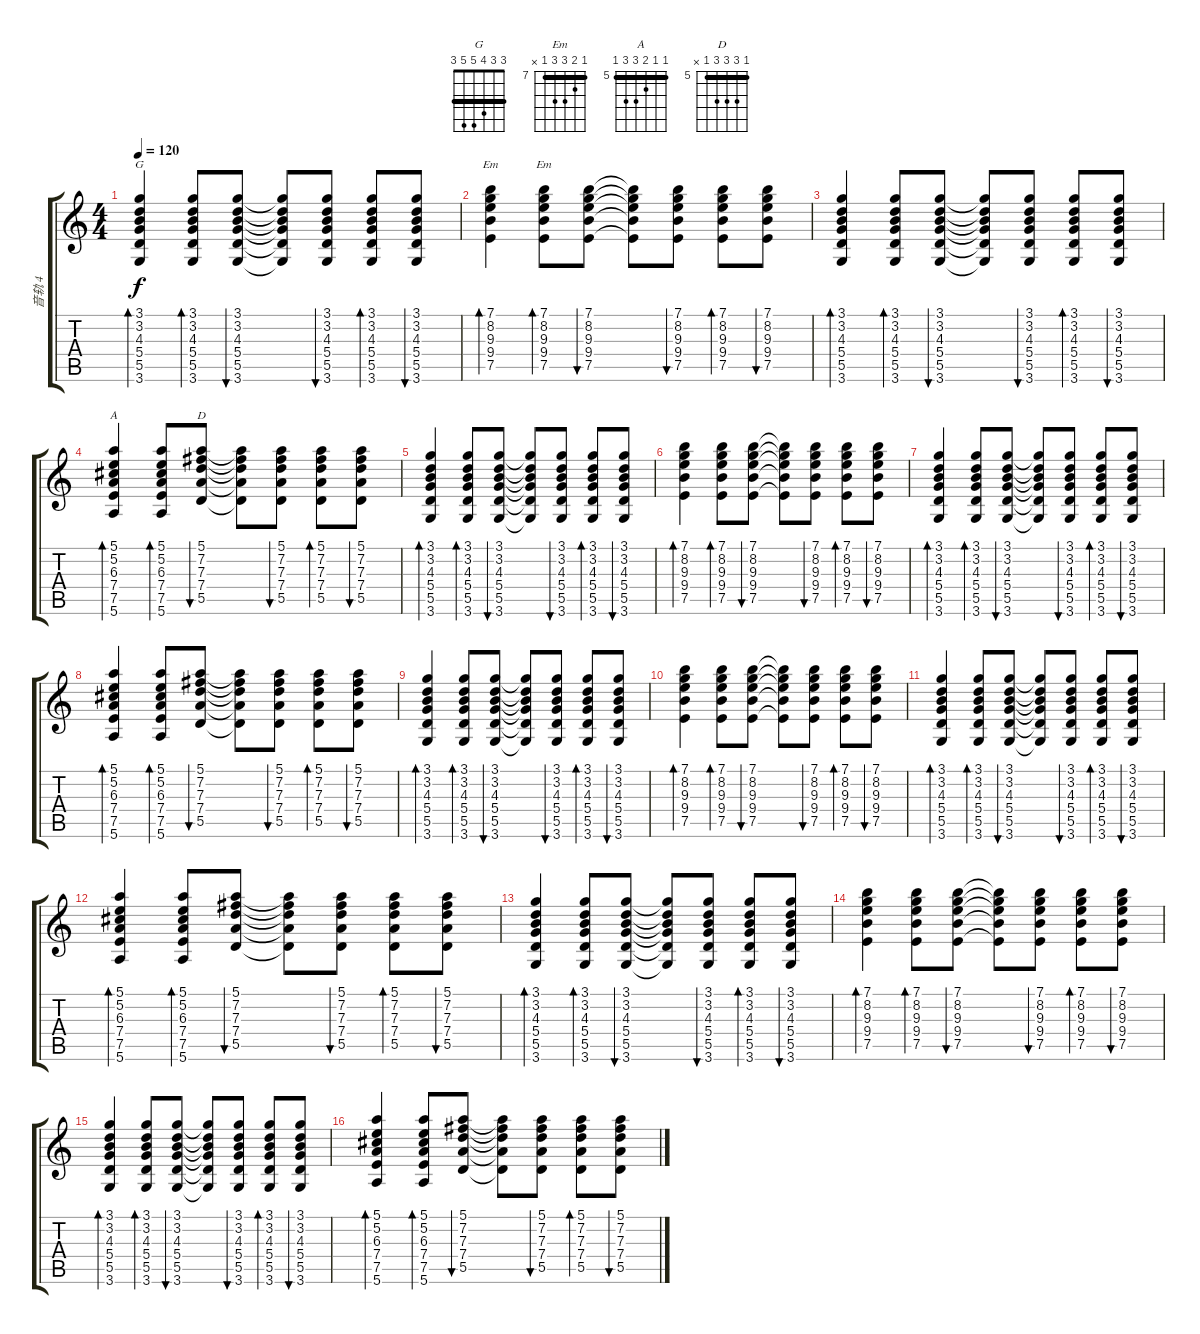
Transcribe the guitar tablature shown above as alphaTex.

\track ("音轨 4" "音轨 4") {instrument acousticguitarsteel}
\staff {score tabs}
\tuning (E4 B3 G3 D3 A2 E2) {hide}
\chord ("G" 3 3 4 5 5 3) {barre 3}
\chord ("Em" 7 8 9 9 7 0) {firstfret 7 barre 7}
\chord ("Em" 7 8 9 9 7 x) {firstfret 7 barre 7}
\chord ("A" 5 5 6 7 7 5) {firstfret 5 barre 5}
\chord ("D" 5 7 7 7 5 x) {firstfret 5 barre 5}
\ts (4 4)
\tempo 120
\clef g2
\ks c
(3.1 3.2 4.3 5.4 5.5 3.6).4{bd 60 ch "G" dy f} (3.1 3.2 4.3 5.4 5.5 3.6).8{bd 60} (3.1 3.2 4.3 5.4 5.5 3.6).8{bu 60} (3.1{t} 3.2{t} 4.3{t} 5.4{t} 5.5{t} 3.6{t}).8 (3.1 3.2 4.3 5.4 5.5 3.6).8{bu 60} (3.1 3.2 4.3 5.4 5.5 3.6).8{bd 60} (3.1 3.2 4.3 5.4 5.5 3.6).8{bu 60} |
(7.1 8.2 9.3 9.4 7.5).4{bd 60 ch "Em"} (7.1 8.2 9.3 9.4 7.5).8{bd 60 ch "Em"} (7.1 8.2 9.3 9.4 7.5).8{bu 60} (7.1{t} 8.2{t} 9.3{t} 9.4{t} 7.5{t}).8 (7.1 8.2 9.3 9.4 7.5).8{bu 60} (7.1 8.2 9.3 9.4 7.5).8{bd 60} (7.1 8.2 9.3 9.4 7.5).8{bu 60} |
(3.1 3.2 4.3 5.4 5.5 3.6).4{bd 60} (3.1 3.2 4.3 5.4 5.5 3.6).8{bd 60} (3.1 3.2 4.3 5.4 5.5 3.6).8{bu 60} (3.1{t} 3.2{t} 4.3{t} 5.4{t} 5.5{t} 3.6{t}).8 (3.1 3.2 4.3 5.4 5.5 3.6).8{bu 60} (3.1 3.2 4.3 5.4 5.5 3.6).8{bd 60} (3.1 3.2 4.3 5.4 5.5 3.6).8{bu 60} |
(5.1 5.2 6.3 7.4 7.5 5.6).4{bd 60 ch "A"} (5.1 5.2 6.3 7.4 7.5 5.6).8{bd 60} (5.1 7.2 7.3 7.4 5.5).8{bu 60 ch "D"} (5.1{t} 7.2{t} 7.3{t} 7.4{t} 5.5{t}).8 (5.1 7.2 7.3 7.4 5.5).8{bu 60} (5.1 7.2 7.3 7.4 5.5).8{bd 60} (5.1 7.2 7.3 7.4 5.5).8{bu 60} |
(3.1 3.2 4.3 5.4 5.5 3.6).4{bd 60} (3.1 3.2 4.3 5.4 5.5 3.6).8{bd 60} (3.1 3.2 4.3 5.4 5.5 3.6).8{bu 60} (3.1{t} 3.2{t} 4.3{t} 5.4{t} 5.5{t} 3.6{t}).8 (3.1 3.2 4.3 5.4 5.5 3.6).8{bu 60} (3.1 3.2 4.3 5.4 5.5 3.6).8{bd 60} (3.1 3.2 4.3 5.4 5.5 3.6).8{bu 60} |
(7.1 8.2 9.3 9.4 7.5).4{bd 60} (7.1 8.2 9.3 9.4 7.5).8{bd 60} (7.1 8.2 9.3 9.4 7.5).8{bu 60} (7.1{t} 8.2{t} 9.3{t} 9.4{t} 7.5{t}).8 (7.1 8.2 9.3 9.4 7.5).8{bu 60} (7.1 8.2 9.3 9.4 7.5).8{bd 60} (7.1 8.2 9.3 9.4 7.5).8{bu 60} |
(3.1 3.2 4.3 5.4 5.5 3.6).4{bd 60} (3.1 3.2 4.3 5.4 5.5 3.6).8{bd 60} (3.1 3.2 4.3 5.4 5.5 3.6).8{bu 60} (3.1{t} 3.2{t} 4.3{t} 5.4{t} 5.5{t} 3.6{t}).8 (3.1 3.2 4.3 5.4 5.5 3.6).8{bu 60} (3.1 3.2 4.3 5.4 5.5 3.6).8{bd 60} (3.1 3.2 4.3 5.4 5.5 3.6).8{bu 60} |
(5.1 5.2 6.3 7.4 7.5 5.6).4{bd 60} (5.1 5.2 6.3 7.4 7.5 5.6).8{bd 60} (5.1 7.2 7.3 7.4 5.5).8{bu 60} (5.1{t} 7.2{t} 7.3{t} 7.4{t} 5.5{t}).8 (5.1 7.2 7.3 7.4 5.5).8{bu 60} (5.1 7.2 7.3 7.4 5.5).8{bd 60} (5.1 7.2 7.3 7.4 5.5).8{bu 60} |
(3.1 3.2 4.3 5.4 5.5 3.6).4{bd 60} (3.1 3.2 4.3 5.4 5.5 3.6).8{bd 60} (3.1 3.2 4.3 5.4 5.5 3.6).8{bu 60} (3.1{t} 3.2{t} 4.3{t} 5.4{t} 5.5{t} 3.6{t}).8 (3.1 3.2 4.3 5.4 5.5 3.6).8{bu 60} (3.1 3.2 4.3 5.4 5.5 3.6).8{bd 60} (3.1 3.2 4.3 5.4 5.5 3.6).8{bu 60} |
(7.1 8.2 9.3 9.4 7.5).4{bd 60} (7.1 8.2 9.3 9.4 7.5).8{bd 60} (7.1 8.2 9.3 9.4 7.5).8{bu 60} (7.1{t} 8.2{t} 9.3{t} 9.4{t} 7.5{t}).8 (7.1 8.2 9.3 9.4 7.5).8{bu 60} (7.1 8.2 9.3 9.4 7.5).8{bd 60} (7.1 8.2 9.3 9.4 7.5).8{bu 60} |
(3.1 3.2 4.3 5.4 5.5 3.6).4{bd 60} (3.1 3.2 4.3 5.4 5.5 3.6).8{bd 60} (3.1 3.2 4.3 5.4 5.5 3.6).8{bu 60} (3.1{t} 3.2{t} 4.3{t} 5.4{t} 5.5{t} 3.6{t}).8 (3.1 3.2 4.3 5.4 5.5 3.6).8{bu 60} (3.1 3.2 4.3 5.4 5.5 3.6).8{bd 60} (3.1 3.2 4.3 5.4 5.5 3.6).8{bu 60} |
(5.1 5.2 6.3 7.4 7.5 5.6).4{bd 60} (5.1 5.2 6.3 7.4 7.5 5.6).8{bd 60} (5.1 7.2 7.3 7.4 5.5).8{bu 60} (5.1{t} 7.2{t} 7.3{t} 7.4{t} 5.5{t}).8 (5.1 7.2 7.3 7.4 5.5).8{bu 60} (5.1 7.2 7.3 7.4 5.5).8{bd 60} (5.1 7.2 7.3 7.4 5.5).8{bu 60} |
(3.1 3.2 4.3 5.4 5.5 3.6).4{bd 60} (3.1 3.2 4.3 5.4 5.5 3.6).8{bd 60} (3.1 3.2 4.3 5.4 5.5 3.6).8{bu 60} (3.1{t} 3.2{t} 4.3{t} 5.4{t} 5.5{t} 3.6{t}).8 (3.1 3.2 4.3 5.4 5.5 3.6).8{bu 60} (3.1 3.2 4.3 5.4 5.5 3.6).8{bd 60} (3.1 3.2 4.3 5.4 5.5 3.6).8{bu 60} |
(7.1 8.2 9.3 9.4 7.5).4{bd 60} (7.1 8.2 9.3 9.4 7.5).8{bd 60} (7.1 8.2 9.3 9.4 7.5).8{bu 60} (7.1{t} 8.2{t} 9.3{t} 9.4{t} 7.5{t}).8 (7.1 8.2 9.3 9.4 7.5).8{bu 60} (7.1 8.2 9.3 9.4 7.5).8{bd 60} (7.1 8.2 9.3 9.4 7.5).8{bu 60} |
(3.1 3.2 4.3 5.4 5.5 3.6).4{bd 60} (3.1 3.2 4.3 5.4 5.5 3.6).8{bd 60} (3.1 3.2 4.3 5.4 5.5 3.6).8{bu 60} (3.1{t} 3.2{t} 4.3{t} 5.4{t} 5.5{t} 3.6{t}).8 (3.1 3.2 4.3 5.4 5.5 3.6).8{bu 60} (3.1 3.2 4.3 5.4 5.5 3.6).8{bd 60} (3.1 3.2 4.3 5.4 5.5 3.6).8{bu 60} |
(5.1 5.2 6.3 7.4 7.5 5.6).4{bd 60} (5.1 5.2 6.3 7.4 7.5 5.6).8{bd 60} (5.1 7.2 7.3 7.4 5.5).8{bu 60} (5.1{t} 7.2{t} 7.3{t} 7.4{t} 5.5{t}).8 (5.1 7.2 7.3 7.4 5.5).8{bu 60} (5.1 7.2 7.3 7.4 5.5).8{bd 60} (5.1 7.2 7.3 7.4 5.5).8{bu 60}
